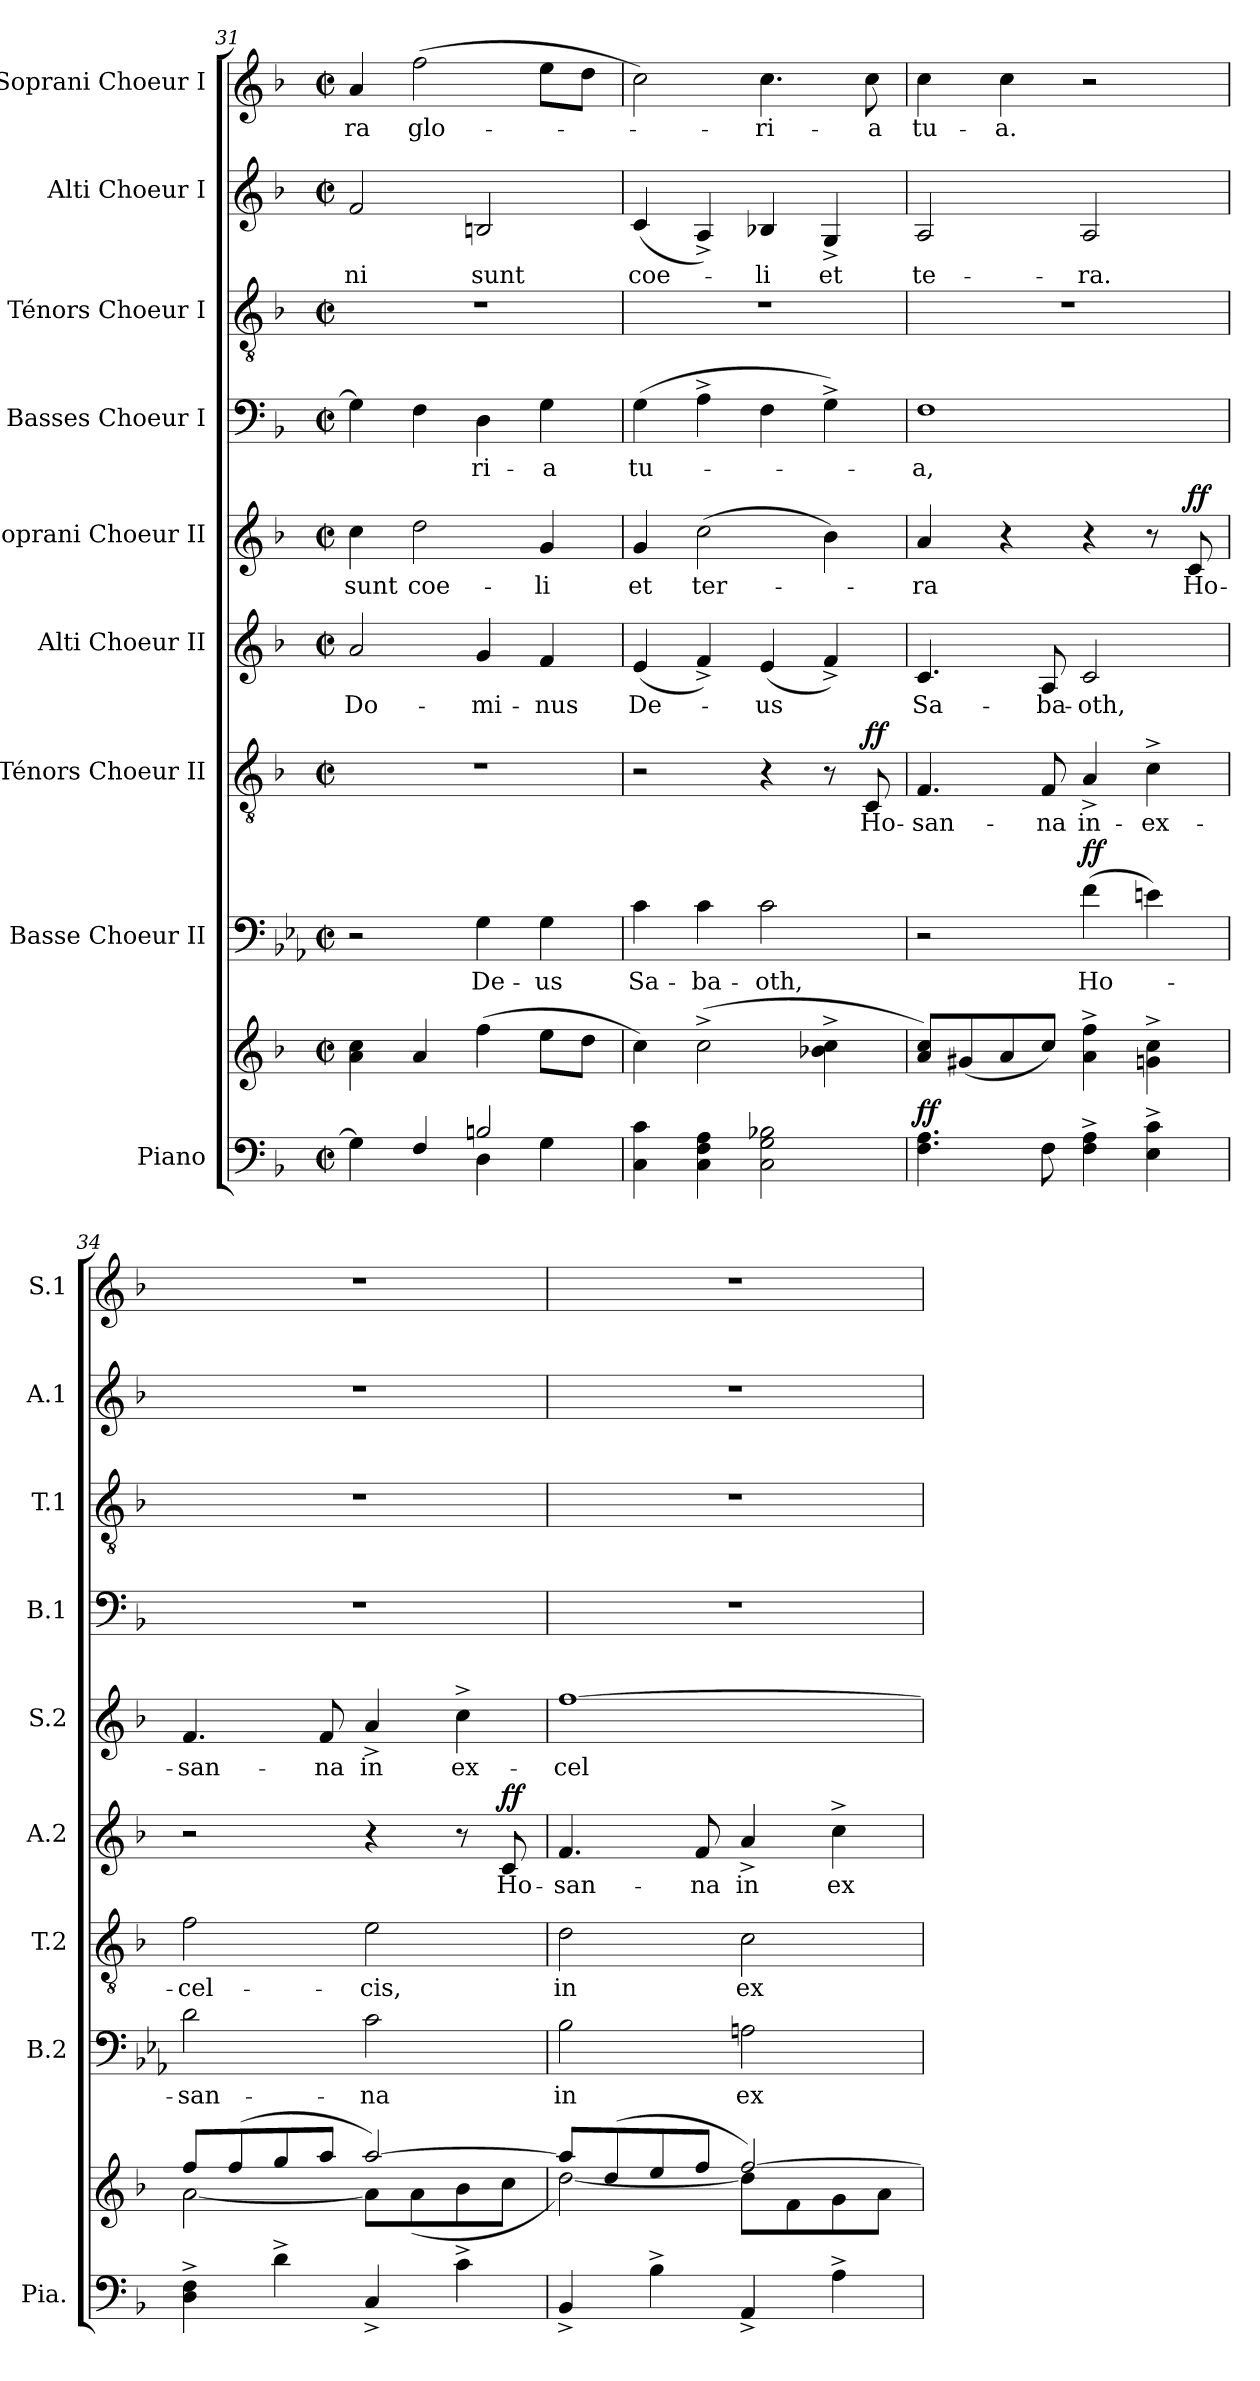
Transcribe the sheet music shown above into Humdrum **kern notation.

**kern	**kern	**dynam	**kern	**text	**dynam	**kern	**text	**dynam	**kern	**text	**dynam	**kern	**text	**dynam	**kern	**text	**kern	**kern	**text	**kern	**text
*part9	*part9	*part9	*part8	*part8	*part8	*part7	*part7	*part7	*part6	*part6	*part6	*part5	*part5	*part5	*part4	*part4	*part3	*part2	*part2	*part1	*part1
*staff10	*staff9	*staff9/10	*staff8	*staff8	*staff8	*staff7	*staff7	*staff7	*staff6	*staff6	*staff6	*staff5	*staff5	*staff5	*staff4	*staff4	*staff3	*staff2	*staff2	*staff1	*staff1
*I"Piano	*	*	*I"Basse Choeur II	*	*	*I"Ténors Choeur II	*	*	*I"Alti Choeur II	*	*	*I"Soprani Choeur II	*	*	*I"Basses Choeur I	*	*I"Ténors Choeur I	*I"Alti Choeur I	*	*I"Soprani Choeur I	*
*I'Pia.	*	*	*I'B.2	*	*	*I'T.2	*	*	*I'A.2	*	*	*I'S.2	*	*	*I'B.1	*	*I'T.1	*I'A.1	*	*I'S.1	*
*clefF4	*clefG2	*	*clefF4	*	*	*clefGv2	*	*	*clefG2	*	*	*clefG2	*	*	*clefF4	*	*clefGv2	*clefG2	*	*clefG2	*
*	*	*	*ITrd8c14	*	*	*	*	*	*	*	*	*	*	*	*	*	*	*	*	*	*
*k[b-]	*k[b-]	*	*k[b-e-a-]	*	*	*k[b-]	*	*	*k[b-]	*	*	*k[b-]	*	*	*k[b-]	*	*k[b-]	*k[b-]	*	*k[b-]	*
*M2/2	*M2/2	*	*M2/2	*	*	*M2/2	*	*	*M2/2	*	*	*M2/2	*	*	*M2/2	*	*M2/2	*M2/2	*	*M2/2	*
*met(c|)	*met(c|)	*	*met(c|)	*	*	*met(c|)	*	*	*met(c|)	*	*	*met(c|)	*	*	*met(c|)	*	*met(c|)	*met(c|)	*	*met(c|)	*
=31	=31	=31	=31	=31	=31	=31	=31	=31	=31	=31	=31	=31	=31	=31	=31	=31	=31	=31	=31	=31	=31
*^	*	*	*	*	*	*	*	*	*	*	*	*	*	*	*	*	*	*	*	*	*
4G\]	2ryy	4a\ 4cc\	.	2r	.	.	1r	.	.	2a/	Do-	.	4cc\	sunt	.	4Gi\]	.	1r	2f/	-ni	4a/	-ra
4F/	.	4a/	.	.	.	.	.	.	.	.	.	.	2dd\	coe-	.	4Fi\	.	.	.	.	(2ff\	glo-
2Bn/	4D\	(4ff\	.	4GGi\	De-	.	.	.	.	4g/	-mi-	.	.	.	.	4Di\	-ri-	.	2Bn/	sunt	.	.
.	4G\	8ee\L	.	4GGi\	-us	.	.	.	.	4f/	-nus	.	4g/	-li	.	4Gi\	-a	.	.	.	8ee\L	.
.	.	8dd\J	.	.	.	.	.	.	.	.	.	.	.	.	.	.	.	.	.	.	8dd\J	.
*v	*v	*	*	*	*	*	*	*	*	*	*	*	*	*	*	*	*	*	*	*	*	*
=32	=32	=32	=32	=32	=32	=32	=32	=32	=32	=32	=32	=32	=32	=32	=32	=32	=32	=32	=32	=32	=32
4C\ 4c\	4cc\)	.	4Ci\	Sa-	.	2r	.	.	(4e/	De-	.	4g/	et	.	(>4Gi\	tu-	1r	(>4c/	coe-	2cc\)	.
4C\ 4F\ 4A\	(2cc^\	.	4Ci\	-ba-	.	.	.	.	4f^/)	.	.	(2cc\	ter-	.	4A^i\	.	.	4A^/)	.	.	.
2C\ 2G\ 2B-X\	.	.	2Ci\	-oth,	.	4r	.	.	(4e/	-us	.	.	.	.	4Fi\	.	.	4B-X/	-li	4.cc\	-ri-
.	4b-X\^ 4cc\^	.	.	.	.	8r	.	.	4f^/)	.	.	4b-\)	.	.	4G^i\)	.	.	4G^/	et	.	.
!	!	!	!	!	!	!	!	!LO:DY:a	!	!	!	!	!	!	!	!	!	!	!	!	!
.	.	.	.	.	.	8C/	Ho-	ff	.	.	.	.	.	.	.	.	.	.	.	8cc\	-a
=33	=33	=33	=33	=33	=33	=33	=33	=33	=33	=33	=33	=33	=33	=33	=33	=33	=33	=33	=33	=33	=33
!	!	!LO:DY:a=2	!	!	!	!	!	!	!	!	!	!	!	!	!	!	!	!	!	!	!
4.F\ 4.A\	8a/ 8cc/L)	ff	2r	.	.	4.F/	-san-	.	4.c/	Sa-	.	4a/	-ra	.	1Fi	-a,	1r	2A/	te-	4cc\	tu-
.	(8g#X/	.	.	.	.	.	.	.	.	.	.	.	.	.	.	.	.	.	.	.	.
.	8a/	.	.	.	.	.	.	.	.	.	.	4r	.	.	.	.	.	.	.	4cc\	-a.
8F\	8cc/J)	.	.	.	.	8F/	-na	.	8A/	-ba-	.	.	.	.	.	.	.	.	.	.	.
!	!	!	!	!	!LO:DY:a	!	!	!	!	!	!	!	!	!	!	!	!	!	!	!	!
4F\^ 4A\^	4a\^ 4ff\^	.	(4Fi\	Ho-	ff	4A^/	in-	.	2c/	-oth,	.	4r	.	.	.	.	.	2A/	-ra.	2r	.
4E\^ 4c\^	4gn\^ 4cc\^	.	4Eni\)	.	.	4c^\	-ex-	.	.	.	.	8r	.	.	.	.	.	.	.	.	.
!	!	!	!	!	!	!	!	!	!	!	!	!	!	!LO:DY:a	!	!	!	!	!	!	!
.	.	.	.	.	.	.	.	.	.	.	.	8c/	Ho-	ff	.	.	.	.	.	.	.
=34	=34	=34	=34	=34	=34	=34	=34	=34	=34	=34	=34	=34	=34	=34	=34	=34	=34	=34	=34	=34	=34
*	*^	*	*	*	*	*	*	*	*	*	*	*	*	*	*	*	*	*	*	*	*
4D\^ 4F\^	8ff/L	[2a\	.	2Di\	-san-	.	2f\	-cel-	.	2r	.	.	4.f/	-san-	.	1r	.	1r	1r	.	1r	.
.	(8ff/	.	.	.	.	.	.	.	.	.	.	.	.	.	.	.	.	.	.	.	.	.
4d^\	8gg/	.	.	.	.	.	.	.	.	.	.	.	.	.	.	.	.	.	.	.	.	.
.	8aa/J	.	.	.	.	.	.	.	.	.	.	.	8f/	-na	.	.	.	.	.	.	.	.
4C^/	[2aa/)	8a\L]	.	2Ci\	-na	.	2e\	-cis,	.	4r	.	.	4a^/	in	.	.	.	.	.	.	.	.
.	.	(8a\	.	.	.	.	.	.	.	.	.	.	.	.	.	.	.	.	.	.	.	.
4c^\	.	8b-\	.	.	.	.	.	.	.	8r	.	.	4cc^\	ex-	.	.	.	.	.	.	.	.
!	!	!	!	!	!	!	!	!	!	!	!	!LO:DY:a	!	!	!	!	!	!	!	!	!	!
.	.	8cc\J	.	.	.	.	.	.	.	8c/	Ho-	ff	.	.	.	.	.	.	.	.	.	.
=35	=35	=35	=35	=35	=35	=35	=35	=35	=35	=35	=35	=35	=35	=35	=35	=35	=35	=35	=35	=35	=35	=35
4BB-^/	8aa/L]	[2dd\)	.	2BB-i\	in	.	2d\	in	.	4.f/	-san-	.	[1ff	-cel-	.	1r	.	1r	1r	.	1r	.
.	(8dd/	.	.	.	.	.	.	.	.	.	.	.	.	.	.	.	.	.	.	.	.	.
4B-^\	8ee/	.	.	.	.	.	.	.	.	.	.	.	.	.	.	.	.	.	.	.	.	.
.	8ff/J	.	.	.	.	.	.	.	.	8f/	-na	.	.	.	.	.	.	.	.	.	.	.
4AA^/	[2ff/)	8dd\L]	.	2AAni\	ex-	.	2c\	ex-	.	4a^/	in	.	.	.	.	.	.	.	.	.	.	.
.	.	8f\	.	.	.	.	.	.	.	.	.	.	.	.	.	.	.	.	.	.	.	.
4A^\	.	8g\	.	.	.	.	.	.	.	4cc^\	ex-	.	.	.	.	.	.	.	.	.	.	.
.	.	8a\J	.	.	.	.	.	.	.	.	.	.	.	.	.	.	.	.	.	.	.	.
*	*v	*v	*	*	*	*	*	*	*	*	*	*	*	*	*	*	*	*	*	*	*	*
=	=	=	=	=	=	=	=	=	=	=	=	=	=	=	=	=	=	=	=	=	=
*-	*-	*-	*-	*-	*-	*-	*-	*-	*-	*-	*-	*-	*-	*-	*-	*-	*-	*-	*-	*-	*-
